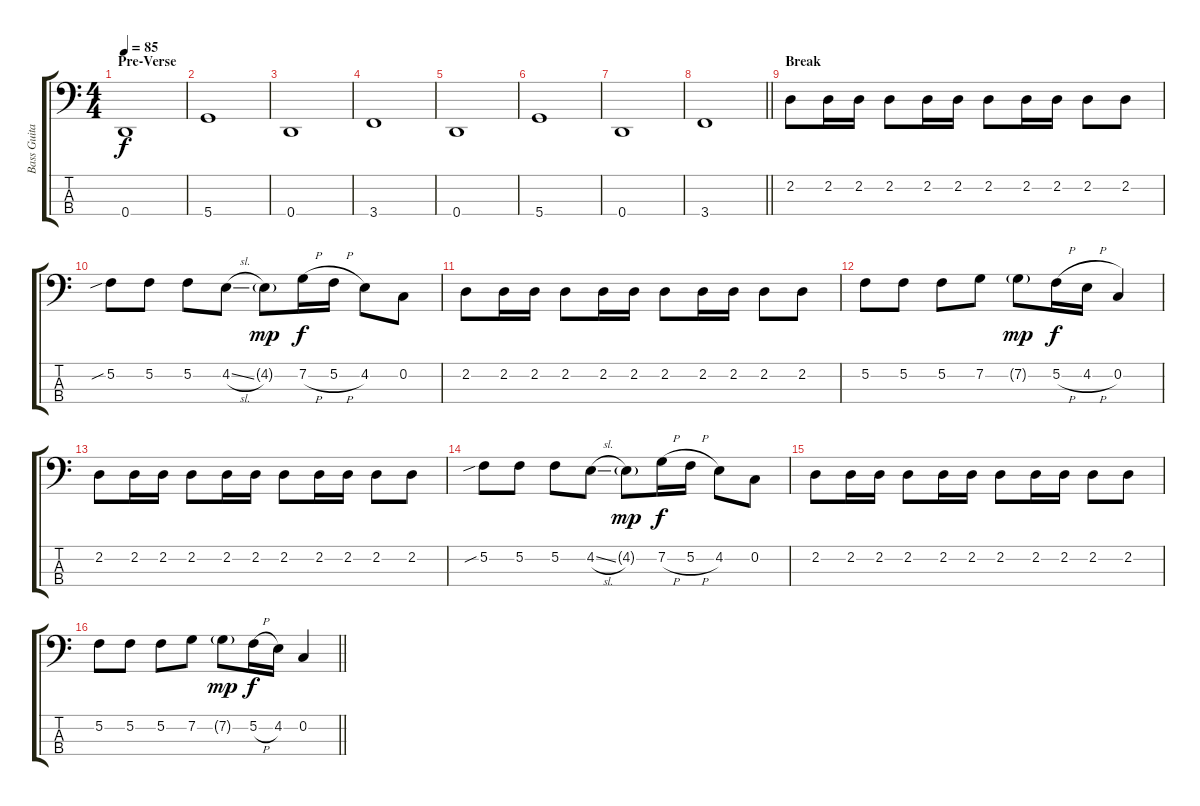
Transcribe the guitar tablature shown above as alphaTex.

\track ("Bass Guitar" "Bass Guita") {instrument electricbasspick}
\staff {score tabs}
\tuning (F2 C2 G1 D1) {hide}
\ts (4 4)
\section ("" "Pre-Verse")
\tempo 85
\clef f4
\ks c
0.4.1{dy f} |
5.4.1 |
0.4.1 |
3.4.1 |
0.4.1 |
5.4.1 |
0.4.1 |
\barLineRight lightlight
3.4.1 |
\section ("" "Break")
2.2.8 2.2.16 2.2.16 2.2.8 2.2.16 2.2.16 2.2.8 2.2.16 2.2.16 2.2.8 2.2.8 |
5.2{sib}.8 5.2.8 5.2.8 4.2{sl}.8 4.2{g}.8{dy mp} 7.2{h}.16{dy f} 5.2{h}.16 4.2.8 0.2.8 |
2.2.8 2.2.16 2.2.16 2.2.8 2.2.16 2.2.16 2.2.8 2.2.16 2.2.16 2.2.8 2.2.8 |
5.2.8 5.2.8 5.2.8 7.2.8 7.2{g}.8{dy mp} 5.2{h}.16{dy f} 4.2{h}.16 0.2.4 |
2.2.8 2.2.16 2.2.16 2.2.8 2.2.16 2.2.16 2.2.8 2.2.16 2.2.16 2.2.8 2.2.8 |
5.2{sib}.8 5.2.8 5.2.8 4.2{sl}.8 4.2{g}.8{dy mp} 7.2{h}.16{dy f} 5.2{h}.16 4.2.8 0.2.8 |
2.2.8 2.2.16 2.2.16 2.2.8 2.2.16 2.2.16 2.2.8 2.2.16 2.2.16 2.2.8 2.2.8 |
\barLineRight lightlight
5.2.8 5.2.8 5.2.8 7.2.8 7.2{g}.8{dy mp} 5.2{h}.16{dy f} 4.2.16 0.2.4
